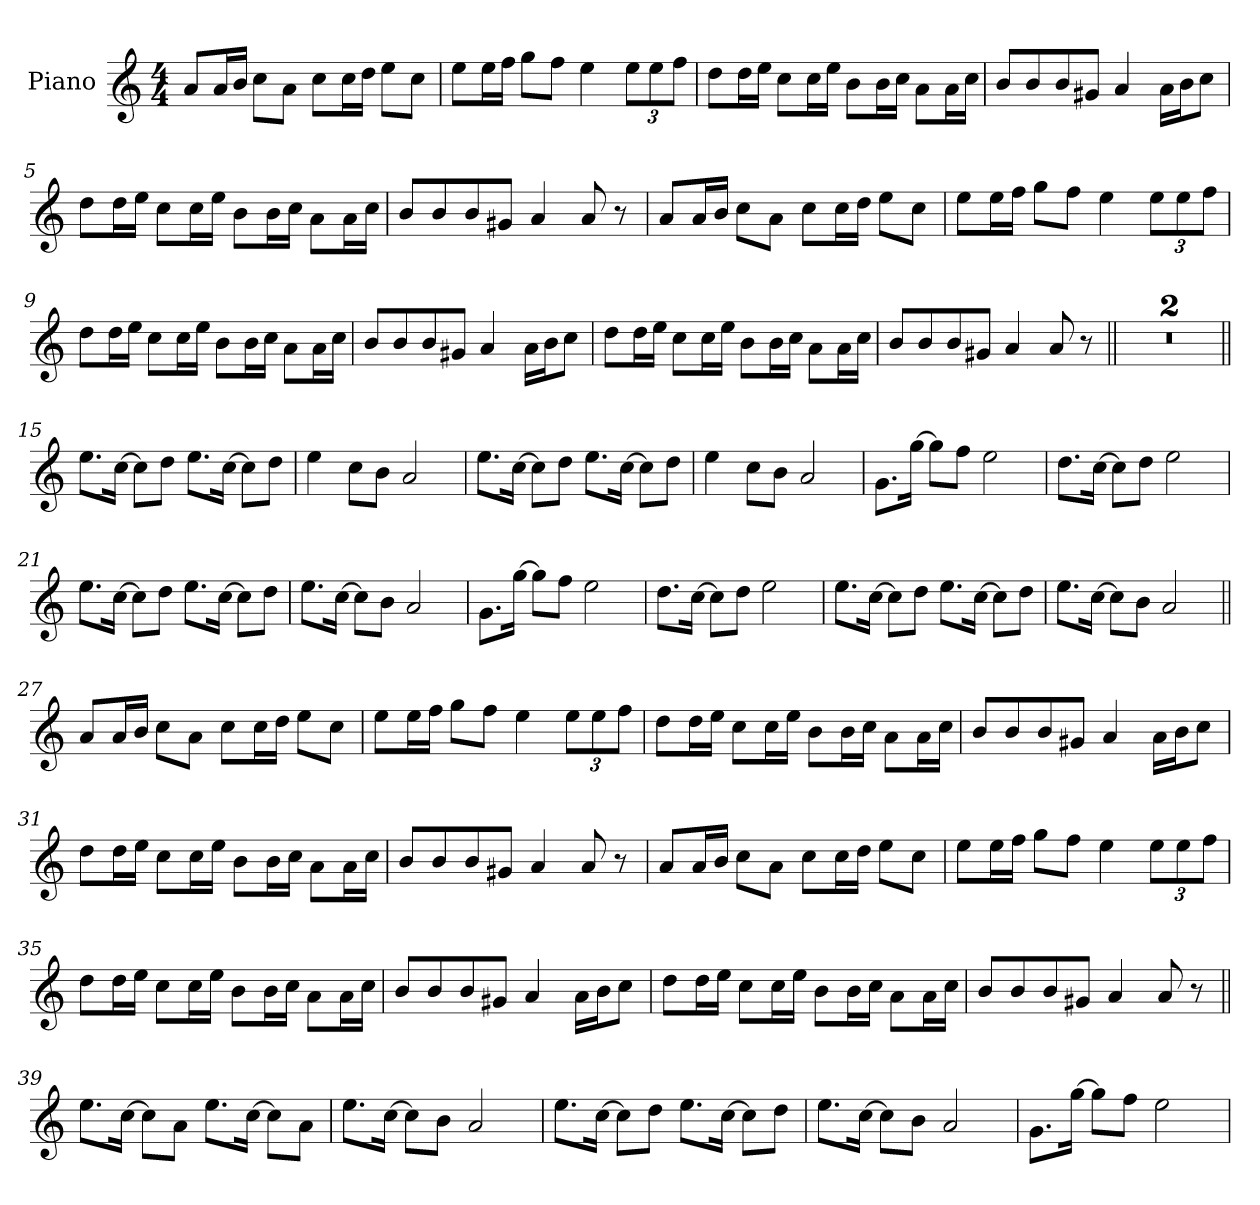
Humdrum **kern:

**kern
*part1
*staff1
*I"Piano
*I'Pno.
*clefG2
*k[]
*M4/4
*MM126
=1
8aL
16aL
16bJJ
8ccL
8aJ
8ccL
16ccL
16ddJJ
8eeL
8ccJ
=2
8eeL
16eeL
16ffJJ
8ggL
8ffJ
4ee
*Xbrackettup
12eeL
12ee
12ffJ
=3
8ddL
16ddL
16eeJJ
8ccL
16ccL
16eeJJ
8bL
16bL
16ccJJ
8aL
16aL
16ccJJ
=4
8bL
8b
8b
8g#XJ
4a
16aLL
16bJ
8ccJ
=5
8ddL
16ddL
16eeJJ
8ccL
16ccL
16eeJJ
8bL
16bL
16ccJJ
8aL
16aL
16ccJJ
=6
8bL
8b
8b
8g#XJ
4a
8a
8r
=7
8aL
16aL
16bJJ
8ccL
8aJ
8ccL
16ccL
16ddJJ
8eeL
8ccJ
=8
8eeL
16eeL
16ffJJ
8ggL
8ffJ
4ee
12eeL
12ee
12ffJ
=9
8ddL
16ddL
16eeJJ
8ccL
16ccL
16eeJJ
8bL
16bL
16ccJJ
8aL
16aL
16ccJJ
=10
8bL
8b
8b
8g#XJ
4a
16aLL
16bJ
8ccJ
=11
8ddL
16ddL
16eeJJ
8ccL
16ccL
16eeJJ
8bL
16bL
16ccJJ
8aL
16aL
16ccJJ
=12
8bL
8b
8b
8g#XJ
4a
8a
8r
=13||
1r
=14
1r
=15||
8.eeL
[16ccJk
8ccL]
8ddJ
8.eeL
[16ccJk
8ccL]
8ddJ
=16
4ee
8ccL
8bJ
2a
=17
8.eeL
[16ccJk
8ccL]
8ddJ
8.eeL
[16ccJk
8ccL]
8ddJ
=18
4ee
8ccL
8bJ
2a
=19
8.gL
[16ggJk
8ggL]
8ffJ
2ee
=20
8.ddL
[16ccJk
8ccL]
8ddJ
2ee
=21
8.eeL
[16ccJk
8ccL]
8ddJ
8.eeL
[16ccJk
8ccL]
8ddJ
=22
8.eeL
[16ccJk
8ccL]
8bJ
2a
=23
8.gL
[16ggJk
8ggL]
8ffJ
2ee
=24
8.ddL
[16ccJk
8ccL]
8ddJ
2ee
=25
8.eeL
[16ccJk
8ccL]
8ddJ
8.eeL
[16ccJk
8ccL]
8ddJ
=26
8.eeL
[16ccJk
8ccL]
8bJ
2a
=27||
8aL
16aL
16bJJ
8ccL
8aJ
8ccL
16ccL
16ddJJ
8eeL
8ccJ
=28
8eeL
16eeL
16ffJJ
8ggL
8ffJ
4ee
12eeL
12ee
12ffJ
=29
8ddL
16ddL
16eeJJ
8ccL
16ccL
16eeJJ
8bL
16bL
16ccJJ
8aL
16aL
16ccJJ
=30
8bL
8b
8b
8g#XJ
4a
16aLL
16bJ
8ccJ
=31
8ddL
16ddL
16eeJJ
8ccL
16ccL
16eeJJ
8bL
16bL
16ccJJ
8aL
16aL
16ccJJ
=32
8bL
8b
8b
8g#XJ
4a
8a
8r
=33
8aL
16aL
16bJJ
8ccL
8aJ
8ccL
16ccL
16ddJJ
8eeL
8ccJ
=34
8eeL
16eeL
16ffJJ
8ggL
8ffJ
4ee
12eeL
12ee
12ffJ
=35
8ddL
16ddL
16eeJJ
8ccL
16ccL
16eeJJ
8bL
16bL
16ccJJ
8aL
16aL
16ccJJ
=36
8bL
8b
8b
8g#XJ
4a
16aLL
16bJ
8ccJ
=37
8ddL
16ddL
16eeJJ
8ccL
16ccL
16eeJJ
8bL
16bL
16ccJJ
8aL
16aL
16ccJJ
=38
8bL
8b
8b
8g#XJ
4a
8a
8r
=39||
8.eeL
[16ccJk
8ccL]
8aJ
8.eeL
[16ccJk
8ccL]
8aJ
=40
8.eeL
[16ccJk
8ccL]
8bJ
2a
=41
8.eeL
[16ccJk
8ccL]
8ddJ
8.eeL
[16ccJk
8ccL]
8ddJ
=42
8.eeL
[16ccJk
8ccL]
8bJ
2a
=43
8.gL
[16ggJk
8ggL]
8ffJ
2ee
=
*-
